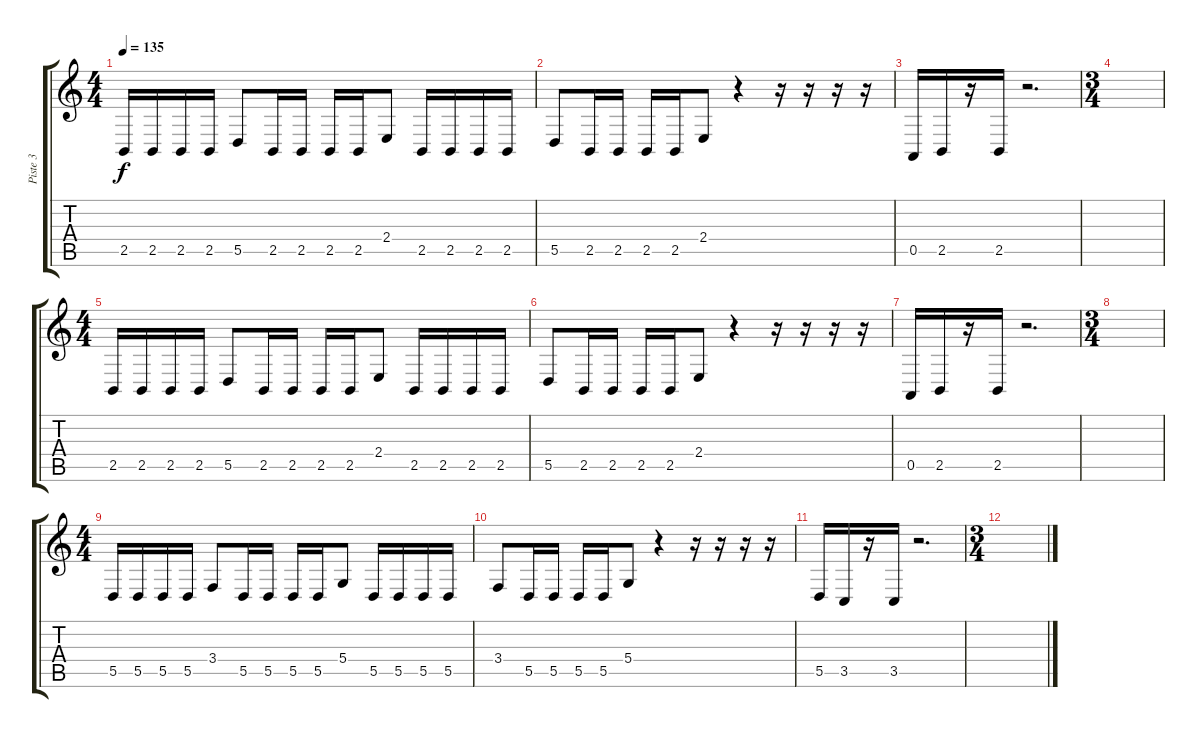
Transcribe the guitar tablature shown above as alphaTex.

\track ("Piste 3" "Piste 3") {instrument cello}
\staff {score tabs}
\tuning (E4 B3 G3 D3 A2 E2) {hide}
\ts (4 4)
\tempo 135
\clef g2
\ks c
2.5.16{dy f} 2.5.16 2.5.16 2.5.16 5.5.8 2.5.16 2.5.16 2.5.16 2.5.16 2.4.8 2.5.16 2.5.16 2.5.16 2.5.16 |
5.5.8 2.5.16 2.5.16 2.5.16 2.5.16 2.4.8 r.4 r.16 r.16 r.16 r.16 |
0.5.16 2.5.16 r.16 2.5.16 r.2{d} |
\ts (3 4)
|
\ts (4 4)
2.5.16 2.5.16 2.5.16 2.5.16 5.5.8 2.5.16 2.5.16 2.5.16 2.5.16 2.4.8 2.5.16 2.5.16 2.5.16 2.5.16 |
5.5.8 2.5.16 2.5.16 2.5.16 2.5.16 2.4.8 r.4 r.16 r.16 r.16 r.16 |
0.5.16 2.5.16 r.16 2.5.16 r.2{d} |
\ts (3 4)
|
\ts (4 4)
5.5.16 5.5.16 5.5.16 5.5.16 3.4.8 5.5.16 5.5.16 5.5.16 5.5.16 5.4.8 5.5.16 5.5.16 5.5.16 5.5.16 |
3.4.8 5.5.16 5.5.16 5.5.16 5.5.16 5.4.8 r.4 r.16 r.16 r.16 r.16 |
5.5.16 3.5.16 r.16 3.5.16 r.2{d} |
\ts (3 4)
